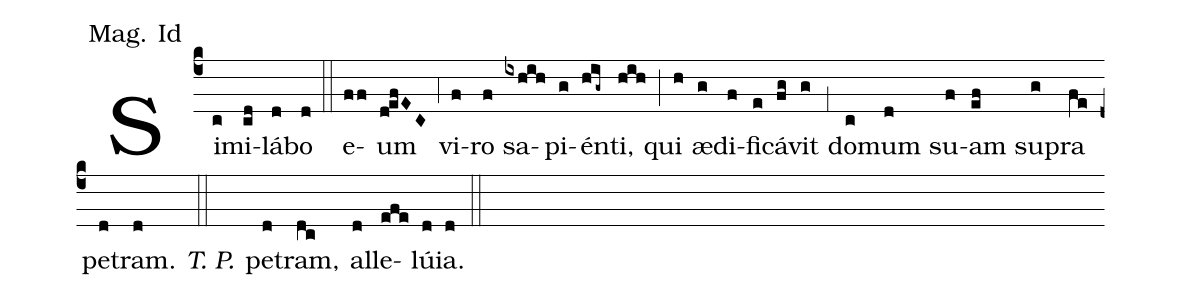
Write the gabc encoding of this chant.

annotation: Mag. Id;
%%
(c4) Si(c)mi(cd)lá(d)bo(d) (::) e(ff)um(d!efEC) (;4) vi(f)ro(f) sa(ixhih)pi(g)én(hig~)ti,(hih) (;) qui(h) æ(g)di(f)fi(e)cá(fg)vit(g) (;1) do(c)mum(d) su(f)am(ef) su(g)pra(fe) pe(d)tram.(d) <i>T. P.</i>(::) pe(d)tram,(dc) al(d)le(efe)lú(d)ia.(d) (::)
